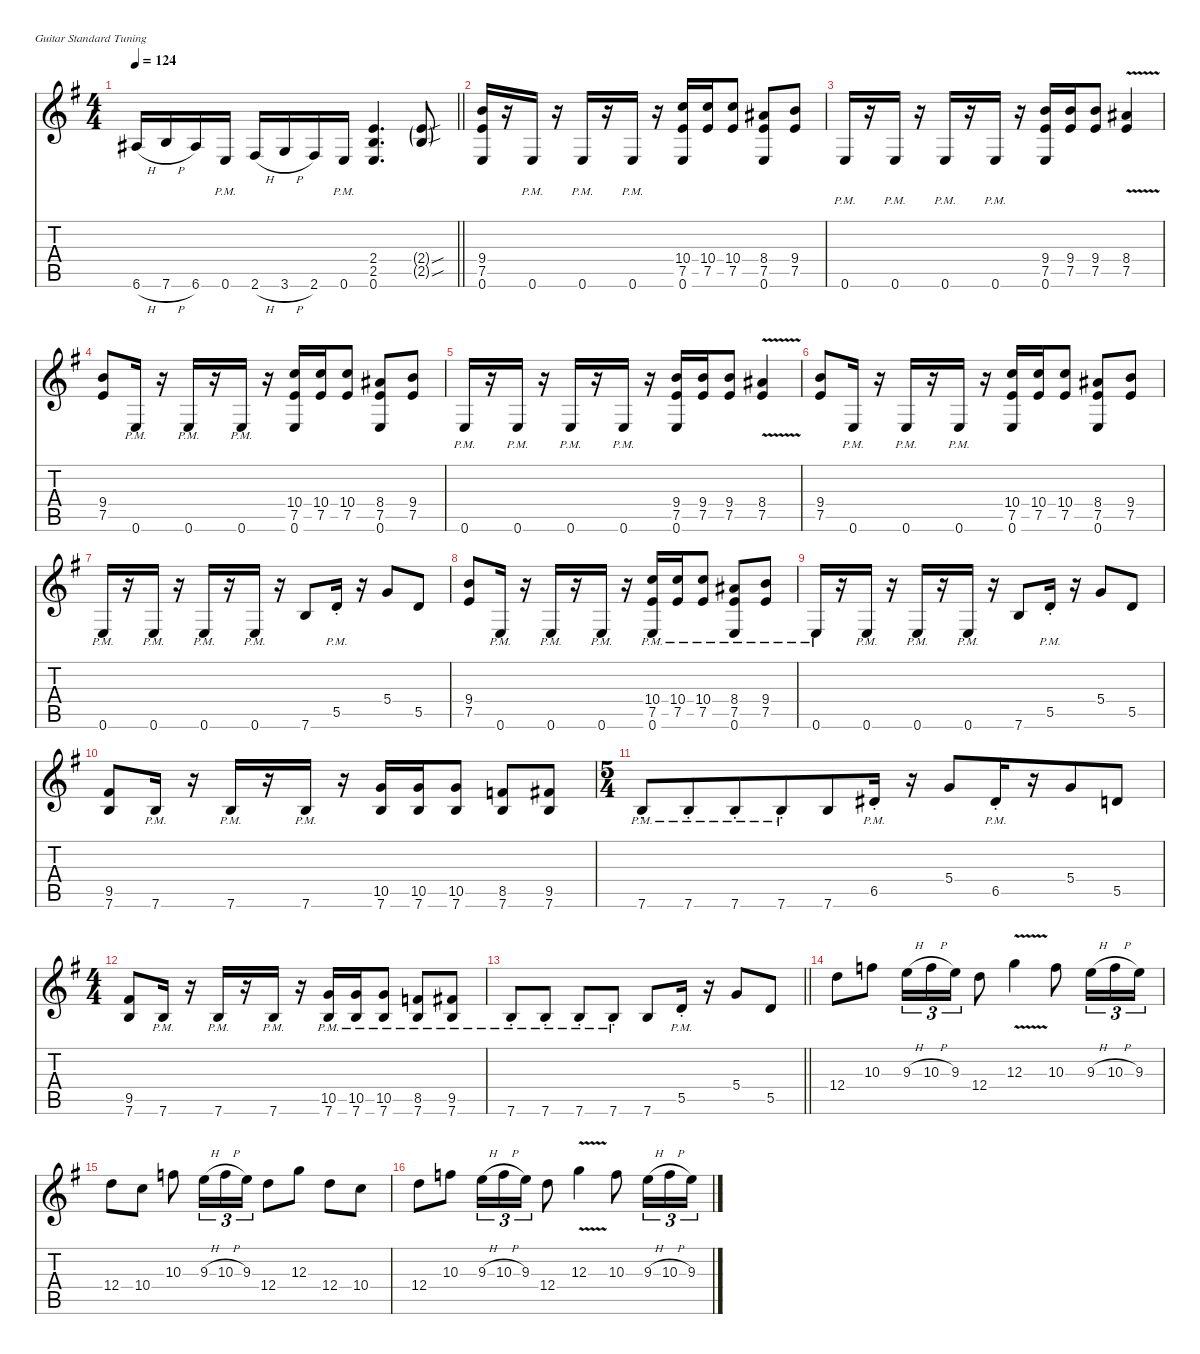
\defaultSystemsLayout 4
\hideDynamics
\bracketExtendMode nobrackets
\singleTrackTrackNamePolicy hidden
\multiTrackTrackNamePolicy hidden
\otherSystemsTrackNameOrientation horizontal
\track ("Guitar 1" "dist.guit.") {defaultSystemsLayout 4 mute instrument distortionguitar}
\staff {score tabs}
\tuning (E4 B3 G3 D3 A2 E2)
\ts (4 4)
\tempo 124
\clef g2
\barLineRight lightlight
\ks eminor
6.6{h acc #}.16{dy f beam Up} 7.6{h acc forcenatural}.16{beam Up} 6.6{acc #}.16{beam Up} 0.6{pm acc forcenatural}.16{beam Up} 2.6{h acc #}.16{beam Up} 3.6{h acc forcenatural}.16{beam Up} 2.6{acc #}.16{beam Up} 0.6{pm acc forcenatural}.16{beam Up} (2.4{acc forcenatural} 2.5{acc forcenatural} 0.6{acc forcenatural}).4{d beam Up} (2.4{sou g acc forcenatural} 2.5{sou g acc forcenatural}).8{dy mf beam Up} |
(9.4{acc forcenatural} 7.5{acc forcenatural} 0.6{acc forcenatural}).16{dy f beam Up} r.16{beam Up} 0.6{pm acc forcenatural}.16{beam Up} r.16{beam Up} 0.6{pm acc forcenatural}.16{beam Up} r.16{beam Up} 0.6{pm acc forcenatural}.16{beam Up} r.16{beam Up} (10.4{acc forcenatural} 7.5{acc forcenatural} 0.6{acc forcenatural}).16{beam Up} (10.4{acc forcenatural} 7.5{acc forcenatural}).16{beam Up} (10.4{acc forcenatural} 7.5{acc forcenatural}).8{beam Up} (8.4{acc #} 7.5{acc forcenatural} 0.6{acc forcenatural}).8{beam Up} (9.4{acc forcenatural} 7.5{acc forcenatural}).8{beam Up} |
0.6{pm acc forcenatural}.16{beam Up} r.16{beam Up} 0.6{pm acc forcenatural}.16{beam Up} r.16{beam Up} 0.6{pm acc forcenatural}.16{beam Up} r.16{beam Up} 0.6{pm acc forcenatural}.16{beam Up} r.16{beam Up} (9.4{acc forcenatural} 7.5{acc forcenatural} 0.6{acc forcenatural}).16{beam Up} (9.4{acc forcenatural} 7.5{acc forcenatural}).16{beam Up} (9.4{acc forcenatural} 7.5{acc forcenatural}).8{beam Up} (8.4{acc #} 7.5{v acc forcenatural}).4{beam Up} |
(9.4{acc forcenatural} 7.5{acc forcenatural}).8{beam Up} 0.6{pm acc forcenatural}.16{beam Up} r.16{beam Up} 0.6{pm acc forcenatural}.16{beam Up} r.16{beam Up} 0.6{pm acc forcenatural}.16{beam Up} r.16{beam Up} (10.4{acc forcenatural} 7.5{acc forcenatural} 0.6{acc forcenatural}).16{beam Up} (10.4{acc forcenatural} 7.5{acc forcenatural}).16{beam Up} (10.4{acc forcenatural} 7.5{acc forcenatural}).8{beam Up} (8.4{acc #} 7.5{acc forcenatural} 0.6{acc forcenatural}).8{beam Up} (9.4{acc forcenatural} 7.5{acc forcenatural}).8{beam Up} |
0.6{pm acc forcenatural}.16{beam Up} r.16{beam Up} 0.6{pm acc forcenatural}.16{beam Up} r.16{beam Up} 0.6{pm acc forcenatural}.16{beam Up} r.16{beam Up} 0.6{pm acc forcenatural}.16{beam Up} r.16{beam Up} (9.4{acc forcenatural} 7.5{acc forcenatural} 0.6{acc forcenatural}).16{beam Up} (9.4{acc forcenatural} 7.5{acc forcenatural}).16{beam Up} (9.4{acc forcenatural} 7.5{acc forcenatural}).8{beam Up} (8.4{v acc #} 7.5{acc forcenatural}).4{beam Up} |
(9.4{acc forcenatural} 7.5{acc forcenatural}).8{beam Up} 0.6{pm acc forcenatural}.16{beam Up} r.16{beam Up} 0.6{pm acc forcenatural}.16{beam Up} r.16{beam Up} 0.6{pm acc forcenatural}.16{beam Up} r.16{beam Up} (10.4{acc forcenatural} 7.5{acc forcenatural} 0.6{acc forcenatural}).16{beam Up} (10.4{acc forcenatural} 7.5{acc forcenatural}).16{beam Up} (10.4{acc forcenatural} 7.5{acc forcenatural}).8{beam Up} (8.4{acc #} 7.5{acc forcenatural} 0.6{acc forcenatural}).8{beam Up} (9.4{acc forcenatural} 7.5{acc forcenatural}).8{beam Up} |
0.6{pm acc forcenatural}.16{beam Up} r.16{beam Up} 0.6{pm acc forcenatural}.16{beam Up} r.16{beam Up} 0.6{pm acc forcenatural}.16{beam Up} r.16{beam Up} 0.6{pm acc forcenatural}.16{beam Up} r.16{beam Up} 7.6{acc forcenatural}.8{beam Up} 5.5{pm st acc forcenatural}.16{beam Up} r.16{beam Up} 5.4{acc forcenatural}.8{beam Up} 5.5{acc forcenatural}.8{beam Up} |
(9.4{acc forcenatural} 7.5{acc forcenatural}).8{beam Up} 0.6{pm acc forcenatural}.16{beam Up} r.16{beam Up} 0.6{pm acc forcenatural}.16{beam Up} r.16{beam Up} 0.6{pm acc forcenatural}.16{beam Up} r.16{beam Up} (10.4{pm acc forcenatural} 7.5{pm acc forcenatural} 0.6{pm acc forcenatural}).16{beam Up} (10.4{pm acc forcenatural} 7.5{pm acc forcenatural}).16{beam Up} (10.4{pm acc forcenatural} 7.5{pm acc forcenatural}).8{beam Up} (8.4{pm acc #} 7.5{pm acc forcenatural} 0.6{pm acc forcenatural}).8{beam Up} (9.4{pm acc forcenatural} 7.5{pm acc forcenatural}).8{beam Up} |
0.6{pm acc forcenatural}.16{beam Up} r.16{beam Up} 0.6{pm acc forcenatural}.16{beam Up} r.16{beam Up} 0.6{pm acc forcenatural}.16{beam Up} r.16{beam Up} 0.6{pm acc forcenatural}.16{beam Up} r.16{beam Up} 7.6{acc forcenatural}.8{beam Up} 5.5{pm st acc forcenatural}.16{beam Up} r.16{beam Up} 5.4{acc forcenatural}.8{beam Up} 5.5{acc forcenatural}.8{beam Up} |
(9.5{acc #} 7.6{acc forcenatural}).8{beam Up} 7.6{pm acc forcenatural}.16{beam Up} r.16{beam Up} 7.6{pm acc forcenatural}.16{beam Up} r.16{beam Up} 7.6{pm acc forcenatural}.16{beam Up} r.16{beam Up} (10.5{acc forcenatural} 7.6{acc forcenatural}).16{beam Up} (10.5{acc forcenatural} 7.6{acc forcenatural}).16{beam Up} (10.5{acc forcenatural} 7.6{acc forcenatural}).8{beam Up} (8.5{acc forcenatural} 7.6{acc forcenatural}).8{beam Up} (9.5{acc #} 7.6{acc forcenatural}).8{beam Up} |
\ts (5 4)
\beaming (8 6 4)
7.6{pm st acc forcenatural}.8{beam Up} 7.6{pm st acc forcenatural}.8{beam Up} 7.6{pm st acc forcenatural}.8{beam Up} 7.6{pm st acc forcenatural}.8{beam Up} 7.6{acc forcenatural}.8{beam Up} 6.5{pm st acc #}.16{beam Up} r.16{beam Up} 5.4{acc forcenatural}.8{beam Up} 6.5{pm st acc #}.16{beam Up} r.16{beam Up} 5.4{acc forcenatural}.8{beam Up} 5.5{acc forcenatural}.8{beam Up} |
\ts (4 4)
\beaming (8 2 2 2 2)
(9.5{acc #} 7.6{acc forcenatural}).8{beam Up} 7.6{pm acc forcenatural}.16{beam Up} r.16{beam Up} 7.6{pm acc forcenatural}.16{beam Up} r.16{beam Up} 7.6{pm acc forcenatural}.16{beam Up} r.16{beam Up} (10.5{pm acc forcenatural} 7.6{pm acc forcenatural}).16{beam Up} (10.5{pm acc forcenatural} 7.6{pm acc forcenatural}).16{beam Up} (10.5{pm acc forcenatural} 7.6{pm acc forcenatural}).8{beam Up} (8.5{pm acc forcenatural} 7.6{pm acc forcenatural}).8{beam Up} (9.5{pm acc #} 7.6{pm acc forcenatural}).8{beam Up} |
\barLineRight lightlight
7.6{pm st acc forcenatural}.8{beam Up} 7.6{pm st acc forcenatural}.8{beam Up} 7.6{pm st acc forcenatural}.8{beam Up} 7.6{pm st acc forcenatural}.8{beam Up} 7.6{acc forcenatural}.8{beam Up} 5.5{pm st acc forcenatural}.16{beam Up} r.16{beam Up} 5.4{acc forcenatural}.8{beam Up} 5.5{acc forcenatural}.8{beam Up} |
12.4{acc forcenatural}.8{dy fff instrument overdrivenguitar beam Down} 10.3{acc forcenatural}.8{beam Down} 9.3{h acc forcenatural}.16{tu (3 2) beam Down} 10.3{h acc forcenatural}.16{tu (3 2) beam Down} 9.3{acc forcenatural}.16{tu (3 2) beam Down} 12.4{acc forcenatural}.8{beam Down} 12.3{v acc forcenatural}.4{beam Down} 10.3{acc forcenatural}.8{beam Down} 9.3{h acc forcenatural}.16{tu (3 2) beam Down} 10.3{h acc forcenatural}.16{tu (3 2) beam Down} 9.3{acc forcenatural}.16{tu (3 2) beam Down} |
12.4{acc forcenatural}.8{beam Down} 10.4{acc forcenatural}.8{beam Down} 10.3{acc forcenatural}.8{beam Down} 9.3{h acc forcenatural}.16{tu (3 2) beam Down} 10.3{h acc forcenatural}.16{tu (3 2) beam Down} 9.3{acc forcenatural}.16{tu (3 2) beam Down} 12.4{acc forcenatural}.8{beam Down} 12.3{acc forcenatural}.8{beam Down} 12.4{acc forcenatural}.8{beam Down} 10.4{acc forcenatural}.8{beam Down} |
12.4{acc forcenatural}.8{beam Down} 10.3{acc forcenatural}.8{beam Down} 9.3{h acc forcenatural}.16{tu (3 2) beam Down} 10.3{h acc forcenatural}.16{tu (3 2) beam Down} 9.3{acc forcenatural}.16{tu (3 2) beam Down} 12.4{acc forcenatural}.8{beam Down} 12.3{v acc forcenatural}.4{beam Down} 10.3{acc forcenatural}.8{beam Down} 9.3{h acc forcenatural}.16{tu (3 2) beam Down} 10.3{h acc forcenatural}.16{tu (3 2) beam Down} 9.3{acc forcenatural}.16{tu (3 2) beam Down}
